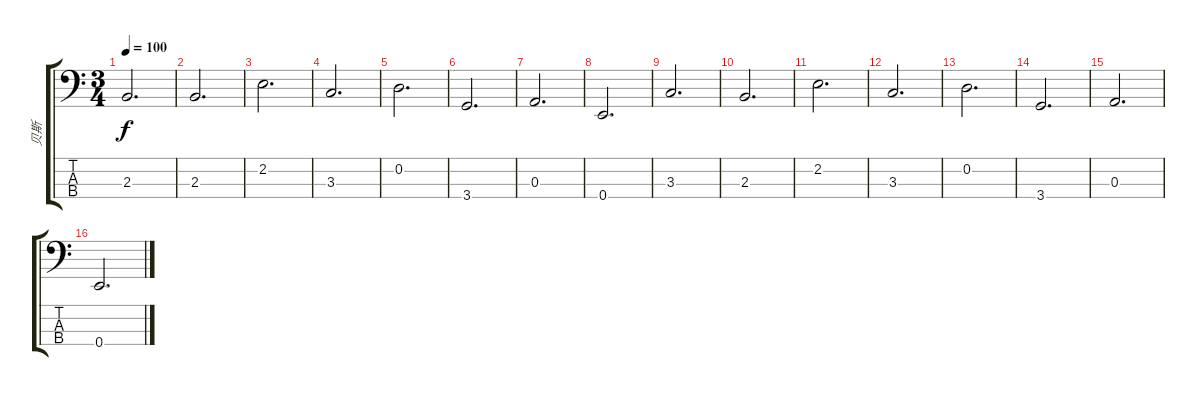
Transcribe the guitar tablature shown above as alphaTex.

\track ("贝斯" "贝斯") {instrument electricbassfinger}
\staff {score tabs}
\tuning (G2 D2 A1 E1) {hide}
\ts (3 4)
\tempo 100
\clef f4
\ks c
2.3.2{d dy f} |
2.3.2{d} |
2.2.2{d} |
3.3.2{d} |
0.2.2{d} |
3.4.2{d} |
0.3.2{d} |
0.4.2{d} |
3.3.2{d} |
2.3.2{d} |
2.2.2{d} |
3.3.2{d} |
0.2.2{d} |
3.4.2{d} |
0.3.2{d} |
0.4.2{d}
